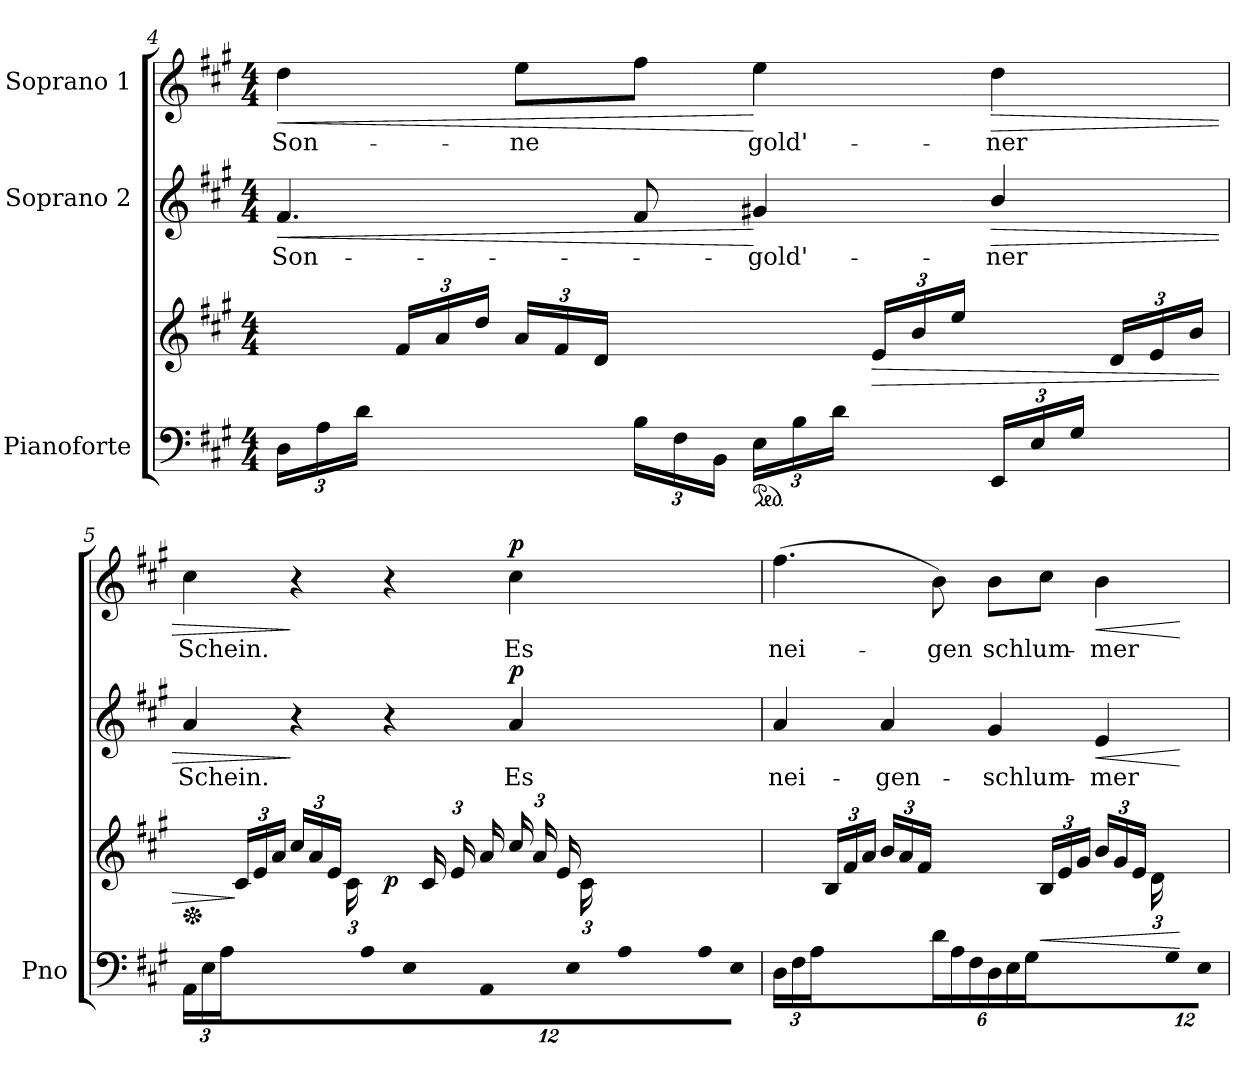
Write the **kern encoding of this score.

**kern	**kern	**dynam	**kern	**text	**dynam	**kern	**text	**dynam
*part3	*part3	*part3	*part2	*part2	*part2	*part1	*part1	*part1
*staff4	*staff3	*staff3/4	*staff2	*staff2	*staff2	*staff1	*staff1	*staff1
*I"Pianoforte	*	*	*I"Soprano 2	*	*	*I"Soprano 1	*	*
*I'Pno	*	*	*	*	*	*	*	*
*clefF4	*clefG2	*	*clefG2	*	*	*clefG2	*	*
*k[f#c#g#]	*k[f#c#g#]	*	*k[f#c#g#]	*	*	*k[f#c#g#]	*	*
*M4/4	*M4/4	*	*M4/4	*	*	*M4/4	*	*
*Xbrackettup	*	*	*	*	*	*	*	*
=4	=4	=4	=4	=4	=4	=4	=4	=4
*^	*	*	*	*	*	*	*	*
!	!	!	!	!	!LO:LY:b	!LO:HP:b	!	!LO:LY:b	!LO:HP:b
24D\LL	1rGGyy	8ryy	.	4.f#/	Son-	<	4dd\	Son-	<
24A\	.	.	.	.	.	.	.	.	.
24d\JJ	.	.	.	.	.	.	.	.	.
*	*	*Xbrackettup	*	*	*	*	*	*	*
4ryy	.	24f#/LL	.	.	.	.	.	.	.
.	.	24a/	.	.	.	.	.	.	.
.	.	24dd/JJ	.	.	.	.	.	.	.
!	!	!	!	!	!	!	!	!LO:LY:b	!
.	.	24a/LL	.	.	.	.	8ee\L	-ne	.
.	.	24f#/	.	.	.	.	.	.	.
.	.	24d/JJ	.	.	.	.	.	.	.
24B\LL	.	4ryy	.	8f#/	.	.	8ff#\J	.	.
24F#\	.	.	.	.	.	.	.	.	.
24BB\JJ	.	.	.	.	.	.	.	.	.
*ped	*	*	*	*	*	*	*	*	*
!	!	!	!	!	!LO:LY:b	!	!	!LO:LY:b	!
24E\LL	.	.	.	4g#X/	gold'-	[	4ee\	gold'-	[
24B\	.	.	.	.	.	.	.	.	.
24d\JJ	.	.	.	.	.	.	.	.	.
!	!	!	!LO:HP:b	!	!	!	!	!	!
8ryy	.	24e/LL	>	.	.	.	.	.	.
.	.	24b/	.	.	.	.	.	.	.
.	.	24ee/JJ	.	.	.	.	.	.	.
!	!	!	!	!	!LO:LY:b	!LO:HP:b	!	!LO:LY:b	!LO:HP:b
24EE/LL	.	8ryy	.	4b/	-ner	>	4dd\	-ner	>
24E/	.	.	.	.	.	.	.	.	.
24G#/JJ	.	.	.	.	.	.	.	.	.
8ryy	.	24d/LL	.	.	.	.	.	.	.
.	.	24e/	.	.	.	.	.	.	.
.	.	24b/JJ	.	.	.	.	.	.	.
!!LO:LB:g=z
=5	=5	=5	=5	=5	=5	=5	=5	=5	=5
*	*	*Xped	*	*	*	*	*	*	*
!	!	!	!	!	!LO:LY:b	!	!	!LO:LY:b	!
24AA\LL	1rGGyy	8ryy	.	4a/	Schein.	.	4cc#\	Schein.	.
24E\	.	.	.	.	.	.	.	.	.
24A\JJ	.	.	.	.	.	.	.	.	.
24%7ryy	.	24c#/LL	]	.	.	.	.	.	.
.	.	24e/	.	.	.	.	.	.	.
.	.	24a/JJ	.	.	.	.	.	.	.
.	.	24cc#/LL	.	4r	.	]	4r	.	]
.	.	24a/	.	.	.	.	.	.	.
.	.	24e/JJ	.	.	.	.	.	.	.
.	.	24c#\LL	.	.	.	.	.	.	.
24A/	.	12ryy	.	.	.	.	.	.	.
24E/JJ	.	.	.	.	.	.	.	.	.
!	!	!	!LO:DY:b	!	!	!	!	!	!
24AA\LL	.	8ryy	p	4r	.	.	4r	.	.
24E\	.	.	.	.	.	.	.	.	.
24A\JJ	.	.	.	.	.	.	.	.	.
24%7ryy	.	24c#/LL	.	.	.	.	.	.	.
.	.	24e/	.	.	.	.	.	.	.
.	.	24a/JJ	.	.	.	.	.	.	.
!	!	!	!	!	!LO:LY:b	!LO:DY:a	!	!LO:LY:b	!LO:DY:a
.	.	24cc#/LL	.	4a/	Es	p	4cc#\	Es	p
.	.	24a/	.	.	.	.	.	.	.
.	.	24e/JJ	.	.	.	.	.	.	.
.	.	24c#\LL	.	.	.	.	.	.	.
24A/	.	12ryy	.	.	.	.	.	.	.
24E/JJ	.	.	.	.	.	.	.	.	.
=6	=6	=6	=6	=6	=6	=6	=6	=6	=6
!	!	!	!	!	!LO:LY:b	!	!	!LO:LY:b	!
24D\LL	1rGGyy	8ryy	.	4a/	nei-	.	(>4.ff#\	nei-	.
24F#\	.	.	.	.	.	.	.	.	.
24A\JJ	.	.	.	.	.	.	.	.	.
4ryy	.	24B/LL	.	.	.	.	.	.	.
.	.	24f#/	.	.	.	.	.	.	.
.	.	24a/JJ	.	.	.	.	.	.	.
!	!	!	!	!	!LO:LY:b	!	!	!	!
.	.	24b/LL	.	4a/	-gen-	.	.	.	.
.	.	24a/	.	.	.	.	.	.	.
.	.	24f#/JJ	.	.	.	.	.	.	.
!	!	!	!	!	!	!	!	!LO:LY:b	!
24d\LL	.	4ryy	.	.	.	.	8b\)	-gen	.
24A\	.	.	.	.	.	.	.	.	.
24F#\JJ	.	.	.	.	.	.	.	.	.
!	!	!	!	!	!LO:LY:b	!	!	!LO:LY:b	!
24D\LL	.	.	.	4g#/	-schlum-	.	8b\L	schlum-	.
24E\	.	.	.	.	.	.	.	.	.
24G#\JJ	.	.	.	.	.	.	.	.	.
!	!	!	!LO:HP:b	!	!	!	!	!	!
24%7ryy	.	24B/LL	<	.	.	.	8cc#\J	.	.
.	.	24e/	.	.	.	.	.	.	.
.	.	24g#/JJ	.	.	.	.	.	.	.
!	!	!	!	!	!LO:LY:b	!LO:HP:b	!	!LO:LY:b	!LO:HP:b
.	.	24b/LL	.	4e/	-mer-	<	4b\	-mer-	<
.	.	24g#/	.	.	.	.	.	.	.
.	.	24e/JJ	.	.	.	.	.	.	.
.	.	24d\LL	.	.	.	.	.	.	.
24G#/	.	12ryy	.	.	.	.	.	.	.
24E/JJ	.	.	.	.	.	.	.	.	.
*v	*v	*	*	*	*	*	*	*	*
.	.	[	.	.	[	.	.	[
=	=	=	=	=	=	=	=	=
*-	*-	*-	*-	*-	*-	*-	*-	*-
